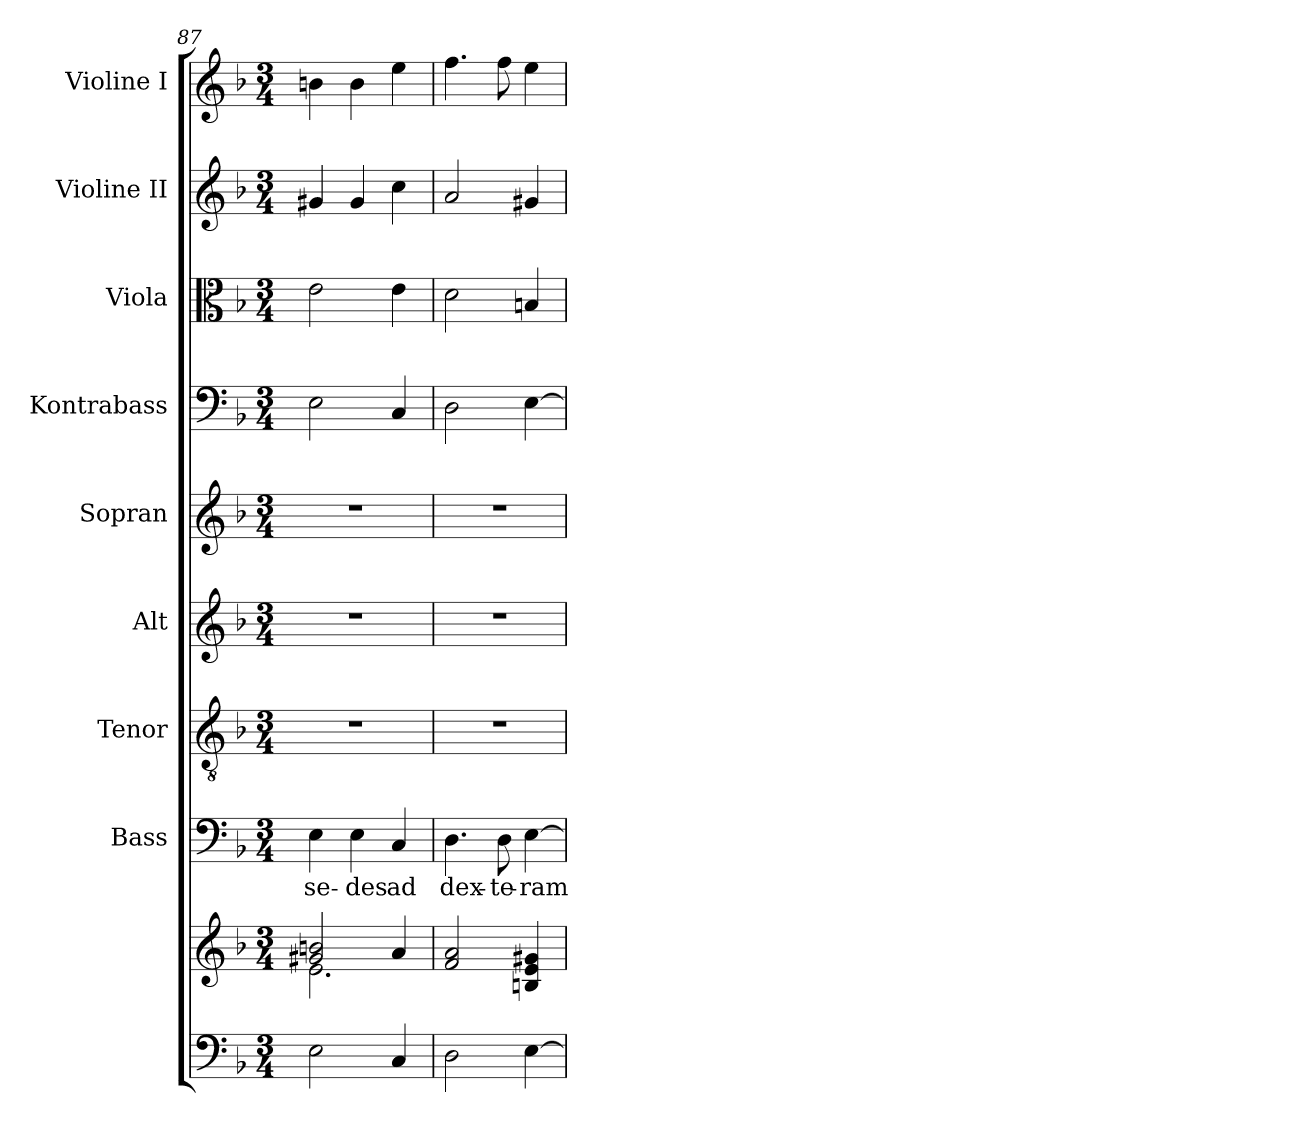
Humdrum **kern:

**kern	**kern	**kern	**text	**kern	**kern	**kern	**kern	**kern	**kern	**kern
*part9	*part9	*part8	*part8	*part7	*part6	*part5	*part4	*part3	*part2	*part1
*staff10	*staff9	*staff8	*staff8	*staff7	*staff6	*staff5	*staff4	*staff3	*staff2	*staff1
*	*	*I"Bass	*	*I"Tenor	*I"Alt	*I"Sopran	*I"Kontrabass	*I"Viola	*I"Violine II	*I"Violine I
*	*	*I'B.	*	*I'T.	*I'A.	*I'S.	*I'Kb.	*I'Vla.	*I'Vl. II	*I'Vl. I
*clefF4	*clefG2	*clefF4	*	*clefGv2	*clefG2	*clefG2	*clefF4	*clefC3	*clefG2	*clefG2
*	*	*	*	*	*	*	*ITrd7c12	*	*	*
*k[b-]	*k[b-]	*k[b-]	*	*k[b-]	*k[b-]	*k[b-]	*k[b-]	*k[b-]	*k[b-]	*k[b-]
*F:	*F:	*F:	*	*F:	*F:	*F:	*F:	*F:	*F:	*F:
*M3/4	*M3/4	*M3/4	*	*M3/4	*M3/4	*M3/4	*M3/4	*M3/4	*M3/4	*M3/4
=87	=87	=87	=87	=87	=87	=87	=87	=87	=87	=87
*	*^	*	*	*	*	*	*	*	*	*
!	!	!	!	!LO:LY:b	!	!	!	!	!	!	!
2E\	2g#X/ 2bn/	2.e\	4E\	se-	2.r	2.r	2.r	2EE\	2e\	4g#X/	4bn\
!	!	!	!	!LO:LY:b	!	!	!	!	!	!	!
.	.	.	4E\	-des	.	.	.	.	.	4g#/	4b\
!	!	!	!	!LO:LY:b	!	!	!	!	!	!	!
4C/	4a/	.	4C/	ad	.	.	.	4CC/	4e\	4cc\	4ee\
*	*v	*v	*	*	*	*	*	*	*	*	*
=88	=88	=88	=88	=88	=88	=88	=88	=88	=88	=88
!	!	!	!LO:LY:b	!	!	!	!	!	!	!
2D\	2f/ 2a/	4.D\	dex-	2.r	2.r	2.r	2DD\	2d\	2a/	4.ff\
!	!	!	!LO:LY:b	!	!	!	!	!	!	!
.	.	8D\	-te-	.	.	.	.	.	.	8ff\
!	!	!	!LO:LY:b	!	!	!	!	!	!	!
[4E\	4Bn/ 4e/ 4g#X/	[4E\	-ram	.	.	.	[4EE\	4Bn/	4g#X/	4ee\
=	=	=	=	=	=	=	=	=	=	=
*-	*-	*-	*-	*-	*-	*-	*-	*-	*-	*-
